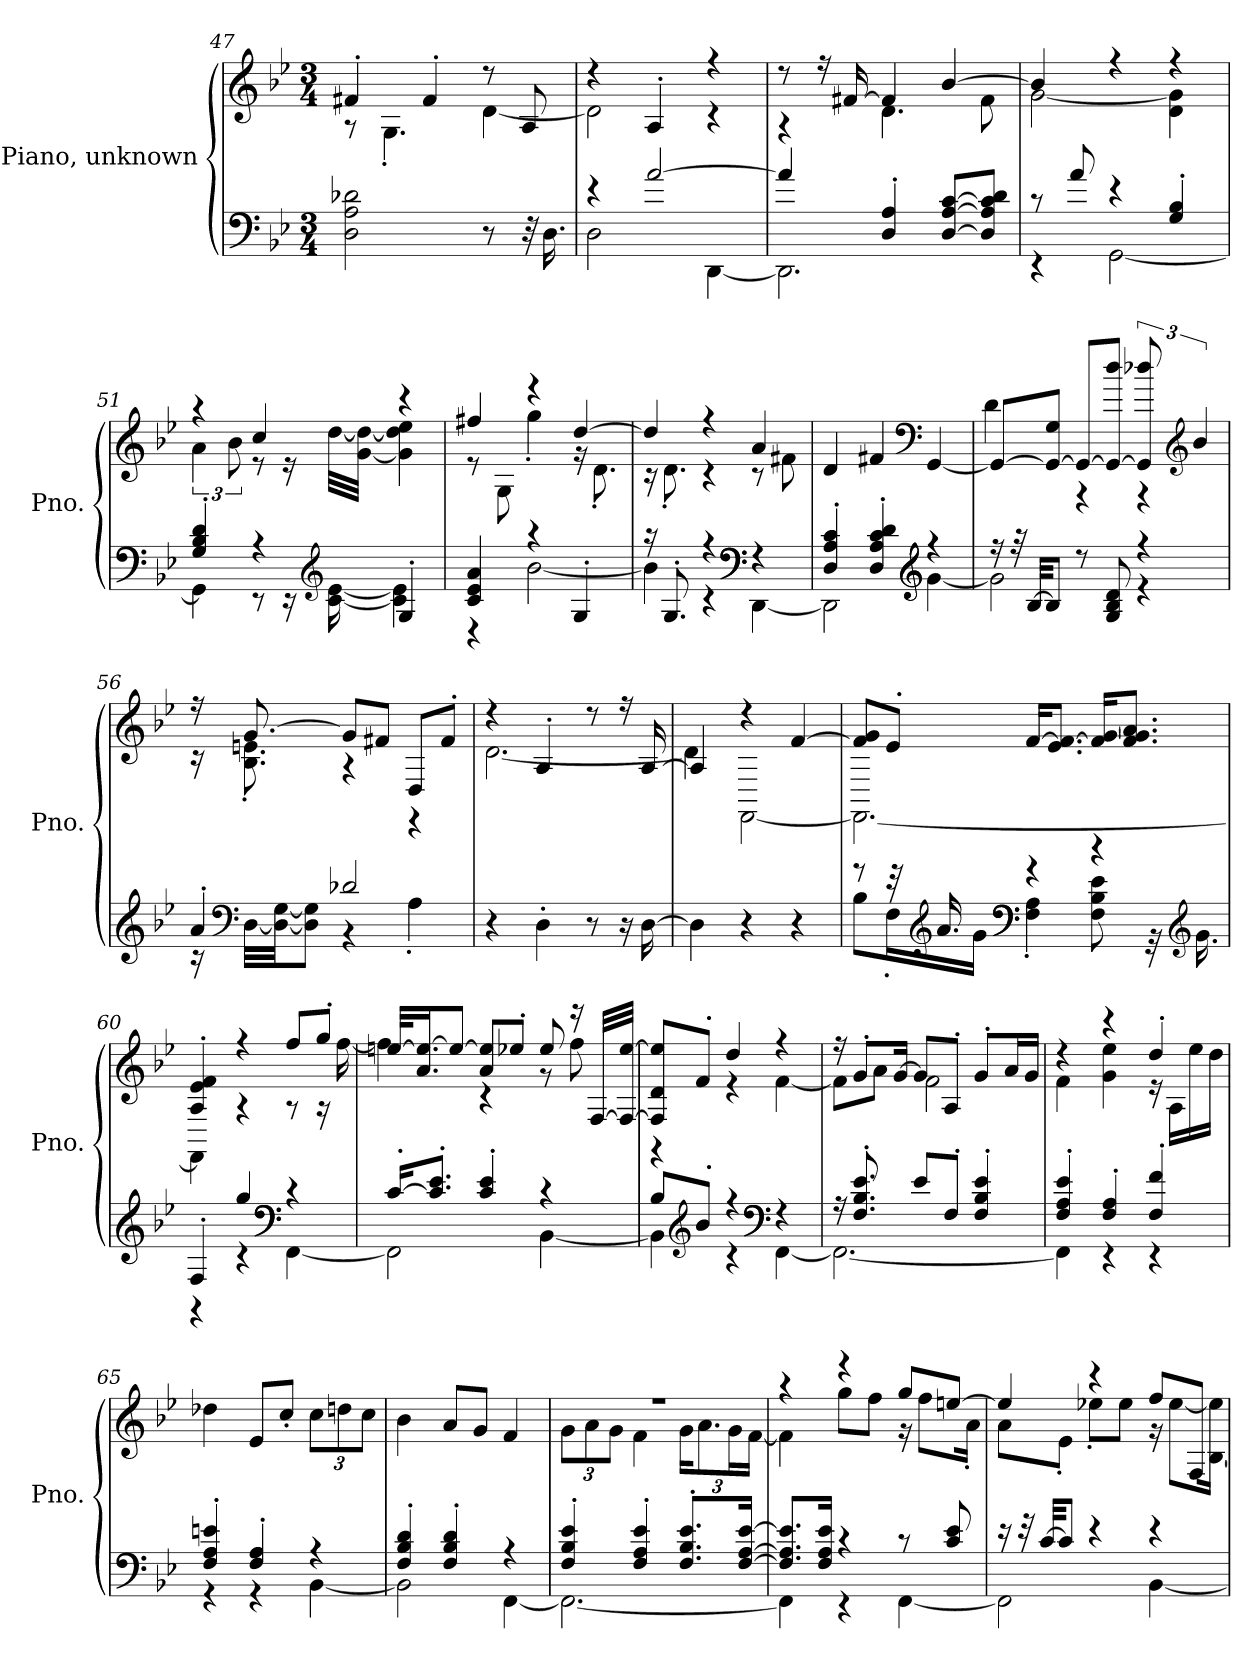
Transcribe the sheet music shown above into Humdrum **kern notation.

**kern	**kern
*part1	*part1
*staff2	*staff1
*I"Piano, unknown	*
*I'Pno.	*
*clefF4	*clefG2
*k[b-e-]	*k[b-e-]
*M3/4	*M3/4
=47	=47
*	*^
2D\ 2A\ 2d-X\	4f#X'/	8r
.	.	4.G'\
.	4f#'/	.
8r	8r	[4d\
32r	8A/	.
16.D\	.	.
=48	=48	=48
*^	*	*
4r	2D\	4r	2d\]
[2a/	.	4A'/	.
.	[4DD\	4r	4r
!!LO:LB:g=z	!!
=49	=49	=49	=49
4a/]	2.DD\]	8r	4r
.	.	16r	.
.	.	[16f#X/	.
4D/' 4A/'	.	4f#/]	4.d\
[8D/ [8A/ [8c/L	.	[4b-/	.
8D/] 8A/] 8c/] 8d/J	.	.	8f#\
=50	=50	=50	=50
8r	4r	4b-/]	[2g\
8a/	.	.	.
4r	[2GG\	4r	.
4G/' 4B-/'	.	4r	4d\ 4g\]
=51	=51	=51	=51
4G/' 4B-/' 4d/'	4GG\]	4r	6a\
.	.	.	12b-\
4r	8r	4cc/	8r
.	16r	.	16r
*clefG2	*	*	*
.	[16c\ [16e-\	.	[32dd\LLL
.	.	.	[32g\ 32dd\_JJJ
4G'/	4c\] 4e-\]	4r	4g\] 4dd\] 4ee-\
=52	=52	=52	=52
4c/ 4e-/ 4a/	4r	4ff#X/	8r
.	.	.	8G\
4r	[2b-\	4r	4gg'\
4G'/	.	[4dd/	16r
.	.	.	8.d'\
=53	=53	=53	=53
16r	4b-\]	4dd/]	16r
8.G'/	.	.	8.d'\
4r	4r	4r	4r
*clefF4	*	*	*
4r	[4DD\	4a/	8r
.	.	.	8f#X\
*	*	*v	*v
!!LO:PB:g=z
=54	=54	=54
4D/' 4A/' 4c/'	2DD\]	4d/
4D/' 4A/' 4c/' 4d/'	.	4f#X/
*clefG2	*	*clefF4
4r	[4g\	[4GG/
=55	=55	=55
*	*	*^
16r	2g\]	8GG/L_	4d\
32r	.	.	.
[32B-/KKL	.	.	.
8B-/J]	.	8GG/_ 8G/J	.
8r	.	8GG/L_	4r
8G/ 8B-/ 8d/	.	8GG/_ 8dd/J	.
4r	4r	12GG/] 12dd-X/	4r
*	*	*clefG2	*
.	.	6b-/	.
=56	=56	=56	=56
4a'/	16r	16r	16r
*clefF4	*	*	*
.	[32D\LLL	[8.g/	8.B-\' 8.en\'
.	32D\_ [32G\JJ	.	.
.	8D\] 8G\]J	.	.
2d-X/	4r	8g/L]	4r
.	.	8f#X/J	.
.	4A'\	8D/L	4r
.	.	8f#'/J	.
*v	*v	*	*
=57	=57	=57
4r	4r	[2.d\
4D'\	4A'/	.
8r	8r	.
16r	16r	.
[16D\	[16A/	.
!!LO:LB:g=z	!!
=58	=58	=58
4D\]	4A/]	4d\]
4r	4r	[2FF\
4r	[4f/	.
=59	=59	=59
*^	*	*
8r	8B-\L	8f/] 8g/L	2.FF\_
32r	16F'\L	8e-'/J	.
*clefG2	*	*	*
16.a/	.	.	.
.	16g\JJ	.	.
*clefF4	*	*	*
4r	4F\' 4A\'	[16f/KL	.
.	.	8.e-/ 8.f/_J	.
4r	8F\ 8B-\ 8e-\	16f/_ [16g/KL	.
.	.	8.f/] 8.g/] 8.a/J	.
.	32r	.	.
*clefG2	*	*	*
.	16.g\	.	.
=60	=60	=60	=60
4F'/	4r	4A/' 4e-/' 4f/'	4FF\]
4gg/	4r	4r	4r
*clefF4	*	*	*
4r	[4FF\	8ff/L	8r
.	.	8gg'/J	16r
.	.	.	[16ff\
!!LO:LB:g=z	!!
=61	=61	=61	=61
[16c'/KL	2FF\]	[32een/KLL	4ff\]
.	.	16.a/ 16.ee/_J	.
8.c/]' 8.e-/'J	.	.	.
.	.	8ee/J_	.
4c/' 4e-/'	.	8a/ 8ee/]L	4r
.	.	8ee-X'/J	.
4r	[4BB-\	8ee-/	8r
.	.	16r	8ff\
.	.	[32F/LLL	.
.	.	32F/_ [32ee-/JJJ	.
=62	=62	=62	=62
8B-/L	4BB-\]	8F/] 8d/ 8ee-/]L	4r
*clefG2	*	*	*
8b-'/J	.	8f'/J	.
4r	4r	4dd/	4r
*clefF4	*	*	*
4r	[4FF\	4r	[4f\
=63	=63	=63	=63
16r	2.FF\_	16r	8f\L]
8.F/' 8.B-/' 8.e-/'	.	8g'/L	.
.	.	.	8a\J
.	.	[16g/Jk	.
8e-/L	.	8g/L]	2f\
8F'/J	.	8A'/J	.
4F/' 4B-/' 4e-/'	.	8g'/L	.
.	.	16a/L	.
.	.	16g/JJ	.
=64	=64	=64	=64
4F/' 4A/' 4e-/'	4FF\]	4r	4f\
4F/' 4A/'	4r	4r	4g\ 4ee-\
4F/' 4f/'	4r	4dd'/	16r
.	.	.	16A\LL
.	.	.	16ee-\
.	.	.	16dd\JJ
*	*	*v	*v
!!LO:LB:g=z
=65	=65	=65
4F/' 4A/' 4en/'	4r	4dd-X\
4F/' 4A/'	4r	8e-/L
.	.	8cc'/J
*	*	*Xbrackettup
4r	[4BB-\	12cc\L
.	.	12ddn\
.	.	12cc\J
=66	=66	=66
4F/' 4B-/' 4d/'	2BB-\]	4b-\
4F/' 4B-/' 4d/'	.	8a/L
.	.	8g/J
4r	[4FF\	4f/
=67	=67	=67
*	*	*^
4F/' 4B-/' 4e-/'	2.FF\_	2.r	12g\L
.	.	.	12a\
.	.	.	12g\J
4F/' 4A/' 4e-/'	.	.	4f\
8.F/' 8.B-/' 8.e-/'L	.	.	24g\KL
.	.	.	12.a\
.	.	.	24g\L
[16F/ [16A/ [16e-/Jk	.	.	.
.	.	.	[24f\JJ
=68	=68	=68	=68
8.F/] 8.A/] 8.e-/]L	4FF\]	4r	4f\]
16F/ 16A/ 16e-/Jk	.	.	.
4r	4r	4r	8gg\L
.	.	.	8ff\J
8r	[4FF\	8gg/L	16r
.	.	.	8ff\L
8c/ 8e-/	.	[8een/J	.
.	.	.	16a'\Jk
!!LO:LB:g=z	!!
=69	=69	=69	=69
16r	2FF\]	4ee/]	8a\L
32r	.	.	.
[32c/KKL	.	.	.
8c/J]	.	.	8e-'\J
4r	.	4r	8ee-X'\L
.	.	.	8ee-\J
4r	[4BB-\	8ff/L	16r
.	.	.	[8ee-\L
.	.	8F/J	.
.	.	.	[16B-\ 16ee-\]Jk
*v	*v	*	*
*	*v	*v
=	=
*-	*-
